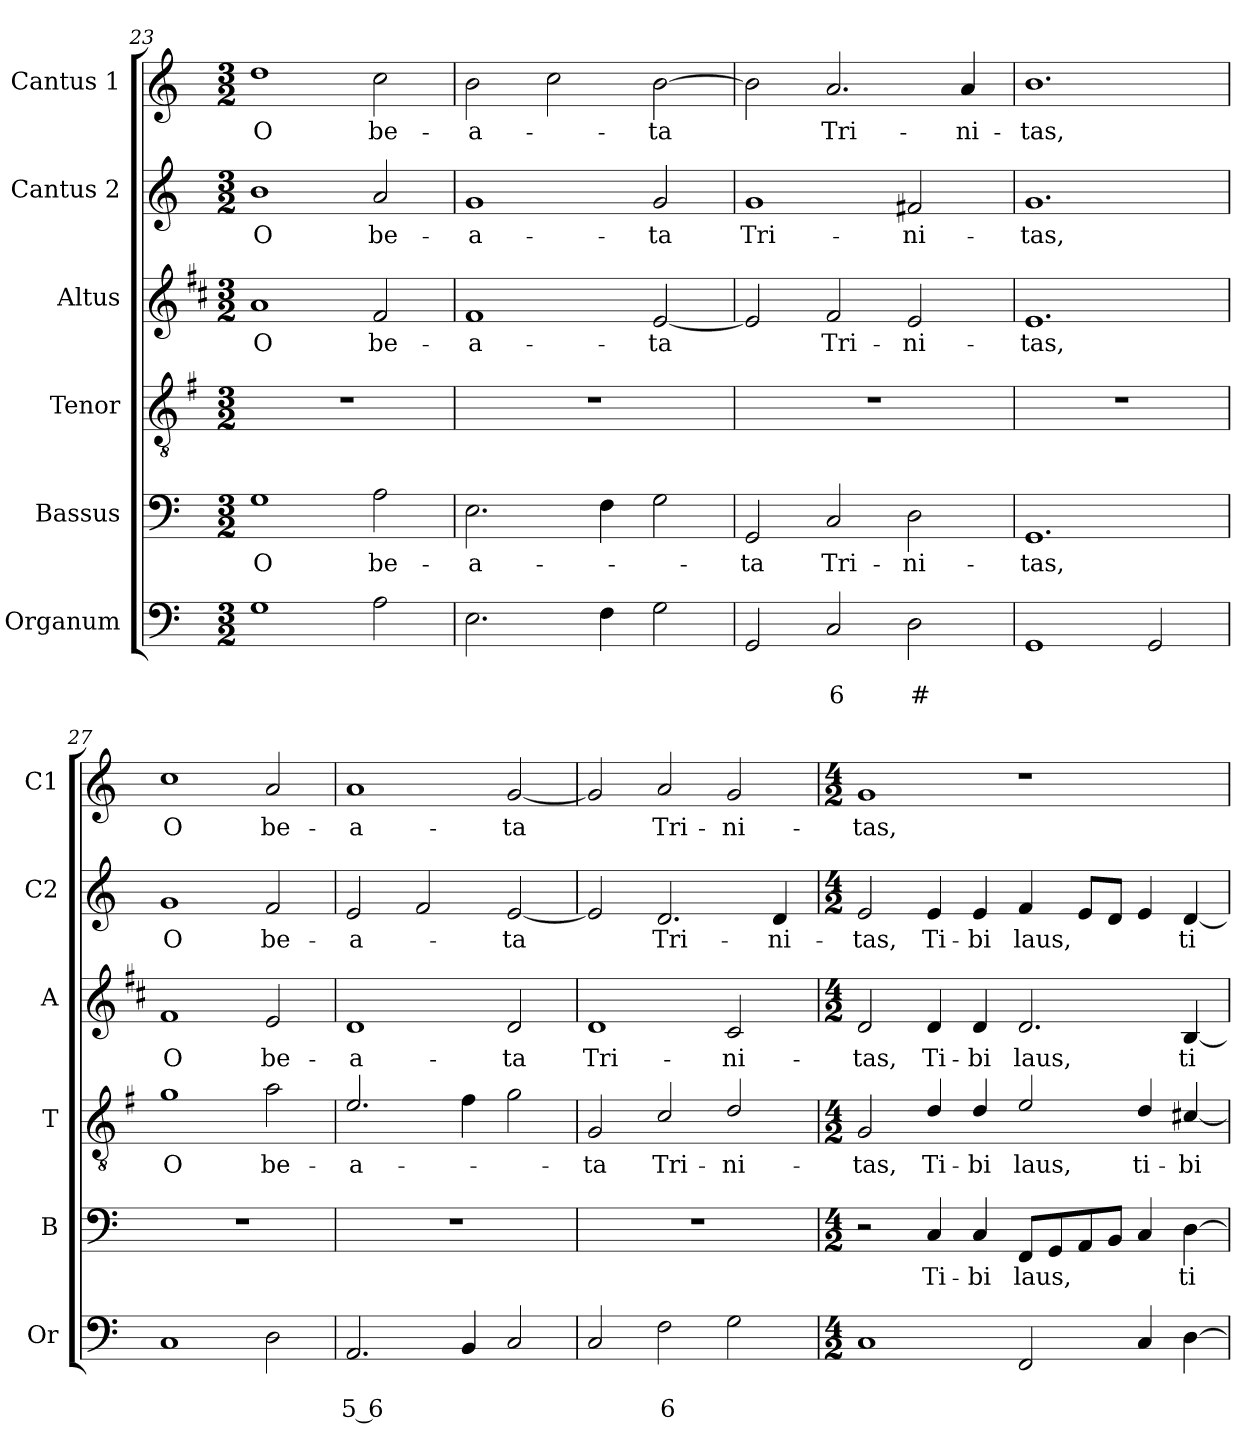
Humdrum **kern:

**kern	**text	**text	**kern	**text	**kern	**text	**kern	**text	**kern	**text	**kern	**text
*part6	*part6	*part6	*part5	*part5	*part4	*part4	*part3	*part3	*part2	*part2	*part1	*part1
*staff6	*staff6	*staff6	*staff5	*staff5	*staff4	*staff4	*staff3	*staff3	*staff2	*staff2	*staff1	*staff1
*I"Organum	*	*	*I"Bassus	*	*I"Tenor	*	*I"Altus	*	*I"Cantus 2	*	*I"Cantus 1	*
*I'Or	*	*	*I'B	*	*I'T	*	*I'A	*	*I'C2	*	*I'C1	*
*clefF4	*	*	*clefF4	*	*clefGv2	*	*clefG2	*	*clefG2	*	*clefG2	*
*	*	*	*	*	*ITrd4c7	*	*ITrd1c2	*	*	*	*	*
*k[]	*	*	*k[]	*	*k[]	*	*k[]	*	*k[]	*	*k[]	*
*C:	*	*	*C:	*	*C:	*	*C:	*	*C:	*	*C:	*
*M3/2	*	*	*M3/2	*	*M3/2	*	*M3/2	*	*M3/2	*	*M3/2	*
=23	=23	=23	=23	=23	=23	=23	=23	=23	=23	=23	=23	=23
!	!	!	!	!LO:LY:b	!	!	!	!LO:LY:b	!	!LO:LY:b	!	!LO:LY:b
1G	.	.	1G	O	1.r	.	1g	O	1b	O	1dd	O
!	!	!	!	!LO:LY:b	!	!	!	!LO:LY:b	!	!LO:LY:b	!	!LO:LY:b
2A\	.	.	2A\	be-	.	.	2e/	be-	2a/	be-	2cc\	be-
!!LO:PB:g=z
=24	=24	=24	=24	=24	=24	=24	=24	=24	=24	=24	=24	=24
!	!	!	!	!LO:LY:b	!	!	!	!LO:LY:b	!	!LO:LY:b	!	!LO:LY:b
2.E\	.	.	2.E\	-a-	1.r	.	1e	-a-	1g	-a-	2b\	-a-
.	.	.	.	.	.	.	.	.	.	.	2cc\	.
4F\	.	.	4F\	.	.	.	.	.	.	.	.	.
!	!	!	!	!	!	!	!	!LO:LY:b	!	!LO:LY:b	!	!LO:LY:b
2G\	.	.	2G\	.	.	.	[2d/	-ta	2g/	-ta	[2b\	-ta
=25	=25	=25	=25	=25	=25	=25	=25	=25	=25	=25	=25	=25
!	!	!	!	!LO:LY:b	!	!	!	!	!	!LO:LY:b	!	!
2GG/	.	.	2GG/	-ta	1.r	.	2d/]	.	1g	Tri-	2b\]	.
!	!	!LO:LY:b	!	!LO:LY:b	!	!	!	!LO:LY:b	!	!	!	!LO:LY:b
2C/	.	6	2C/	Tri-	.	.	2e/	Tri-	.	.	2.a/	Tri-
!	!	!LO:LY:b	!	!LO:LY:b	!	!	!	!LO:LY:b	!	!LO:LY:b	!	!
2D\	.	#	2D\	-ni-	.	.	2d/	-ni-	2f#X/	-ni-	.	.
!	!	!	!	!	!	!	!	!	!	!	!	!LO:LY:b
.	.	.	.	.	.	.	.	.	.	.	4a/	-ni-
=26	=26	=26	=26	=26	=26	=26	=26	=26	=26	=26	=26	=26
!	!	!	!	!LO:LY:b	!	!	!	!LO:LY:b	!	!LO:LY:b	!	!LO:LY:b
1GG	.	.	1.GG	-tas,	1.r	.	1.d	-tas,	1.g	-tas,	1.b	-tas,
2GG/	.	.	.	.	.	.	.	.	.	.	.	.
=27	=27	=27	=27	=27	=27	=27	=27	=27	=27	=27	=27	=27
!	!	!	!	!	!	!LO:LY:b	!	!LO:LY:b	!	!LO:LY:b	!	!LO:LY:b
1C	.	.	1.r	.	1c	O	1e	O	1g	O	1cc	O
!	!	!	!	!	!	!LO:LY:b	!	!LO:LY:b	!	!LO:LY:b	!	!LO:LY:b
2D\	.	.	.	.	2d\	be-	2d/	be-	2f/	be-	2a/	be-
=28	=28	=28	=28	=28	=28	=28	=28	=28	=28	=28	=28	=28
!	!	!LO:LY:b	!	!	!	!LO:LY:b	!	!LO:LY:b	!	!LO:LY:b	!	!LO:LY:b
2.AA/	.	5 6	1.r	.	2.A/	-a-	1c	-a-	2e/	-a-	1a	-a-
.	.	.	.	.	.	.	.	.	2f/	.	.	.
4BB/	.	.	.	.	4B\	.	.	.	.	.	.	.
!	!	!	!	!	!	!	!	!LO:LY:b	!	!LO:LY:b	!	!LO:LY:b
2C/	.	.	.	.	2c\	.	2c/	-ta	[2e/	-ta	[2g/	-ta
=29	=29	=29	=29	=29	=29	=29	=29	=29	=29	=29	=29	=29
!	!	!	!	!	!	!LO:LY:b	!	!LO:LY:b	!	!	!	!
2C/	.	.	1.r	.	2C/	-ta	1c	Tri-	2e/]	.	2g/]	.
!	!	!LO:LY:b	!	!	!	!LO:LY:b	!	!	!	!LO:LY:b	!	!LO:LY:b
2F\	.	6	.	.	2F/	Tri-	.	.	2.d/	Tri-	2a/	Tri-
!	!	!	!	!	!	!LO:LY:b	!	!LO:LY:b	!	!	!	!LO:LY:b
2G\	.	.	.	.	2G/	-ni-	2B/	-ni-	.	.	2g/	-ni-
!	!	!	!	!	!	!	!	!	!	!LO:LY:b	!	!
.	.	.	.	.	.	.	.	.	4d/	-ni-	.	.
!!LO:LB:g=z
=30	=30	=30	=30	=30	=30	=30	=30	=30	=30	=30	=30	=30
*M4/2	*	*	*M4/2	*	*M4/2	*	*M4/2	*	*M4/2	*	*M4/2	*
!	!	!	!	!	!	!LO:LY:b	!	!LO:LY:b	!	!LO:LY:b	!	!LO:LY:b
1C	.	.	2r	.	2C/	-tas,	2c/	-tas,	2e/	-tas,	1g	-tas,
!	!	!	!	!LO:LY:b	!	!LO:LY:b	!	!LO:LY:b	!	!LO:LY:b	!	!
.	.	.	4C/	Ti-	4G/	Ti-	4c/	Ti-	4e/	Ti-	.	.
!	!	!	!	!LO:LY:b	!	!LO:LY:b	!	!LO:LY:b	!	!LO:LY:b	!	!
.	.	.	4C/	-bi	4G/	-bi	4c/	-bi	4e/	-bi	.	.
!	!	!	!	!LO:LY:b	!	!LO:LY:b	!	!LO:LY:b	!	!LO:LY:b	!	!
2FF/	.	.	8FF/L	laus,	2A/	laus,	2.c/	laus,	4f/	laus,	1r	.
.	.	.	8GG/	.	.	.	.	.	.	.	.	.
.	.	.	8AA/	.	.	.	.	.	8e/L	.	.	.
.	.	.	8BB/J	.	.	.	.	.	8d/J	.	.	.
!	!	!	!	!	!	!LO:LY:b	!	!	!	!	!	!
4C/	.	.	4C/	.	4G/	ti-	.	.	4e/	.	.	.
!	!	!	!	!LO:LY:b	!	!LO:LY:b	!	!LO:LY:b	!	!LO:LY:b	!	!
[4D\	.	.	[4D\	ti-	[4F#X/	-bi	[4A/	ti-	[4d/	ti-	.	.
=	=	=	=	=	=	=	=	=	=	=	=	=
*-	*-	*-	*-	*-	*-	*-	*-	*-	*-	*-	*-	*-
